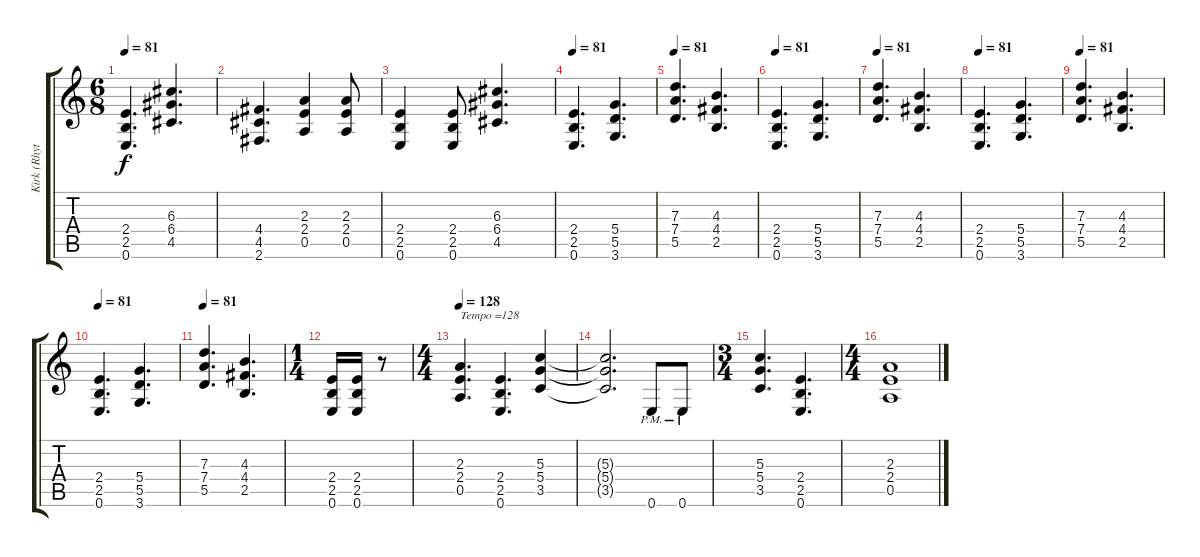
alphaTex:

\track ("Kirk (Rhythm Guitar)" "Kirk (Rhyt") {instrument distortionguitar}
\staff {score tabs}
\tuning (E4 B3 G3 D3 A2 E2) {hide}
\ts (6 8)
\tempo 81
\clef g2
\ks c
(2.4 2.5 0.6).4{d dy f} (6.3 6.4 4.5).4{d} |
(4.4 4.5 2.6).4{d} (2.3 2.4 0.5).4 (2.3 2.4 0.5).8 |
(2.4 2.5 0.6).4 (2.4 2.5 0.6).8 (6.3 6.4 4.5).4{d} |
\tempo 81
(2.4 2.5 0.6).4{d} (5.4 5.5 3.6).4{d} |
\tempo 81
(7.3 7.4 5.5).4{d} (4.3 4.4 2.5).4{d} |
\tempo 81
(2.4 2.5 0.6).4{d} (5.4 5.5 3.6).4{d} |
\tempo 81
(7.3 7.4 5.5).4{d} (4.3 4.4 2.5).4{d} |
\tempo 81
(2.4 2.5 0.6).4{d} (5.4 5.5 3.6).4{d} |
\tempo 81
(7.3 7.4 5.5).4{d} (4.3 4.4 2.5).4{d} |
\tempo 81
(2.4 2.5 0.6).4{d} (5.4 5.5 3.6).4{d} |
\tempo 81
(7.3 7.4 5.5).4{d} (4.3 4.4 2.5).4{d} |
\ts (1 4)
(2.4 2.5 0.6).16 (2.4 2.5 0.6).16 r.8 |
\ts (4 4)
\tempo 128
(2.3 2.4 0.5).4{d txt "Tempo =128 " instrument distortionguitar} (2.4 2.5 0.6).4{d} (5.3 5.4 3.5).4 |
(5.3{t} 5.4{t} 3.5{t}).2{d} 0.6{pm}.8 0.6{pm}.8 |
\ts (3 4)
(5.3 5.4 3.5).4{d} (2.4 2.5 0.6).4{d} |
\ts (4 4)
(2.3 2.4 0.5).1
